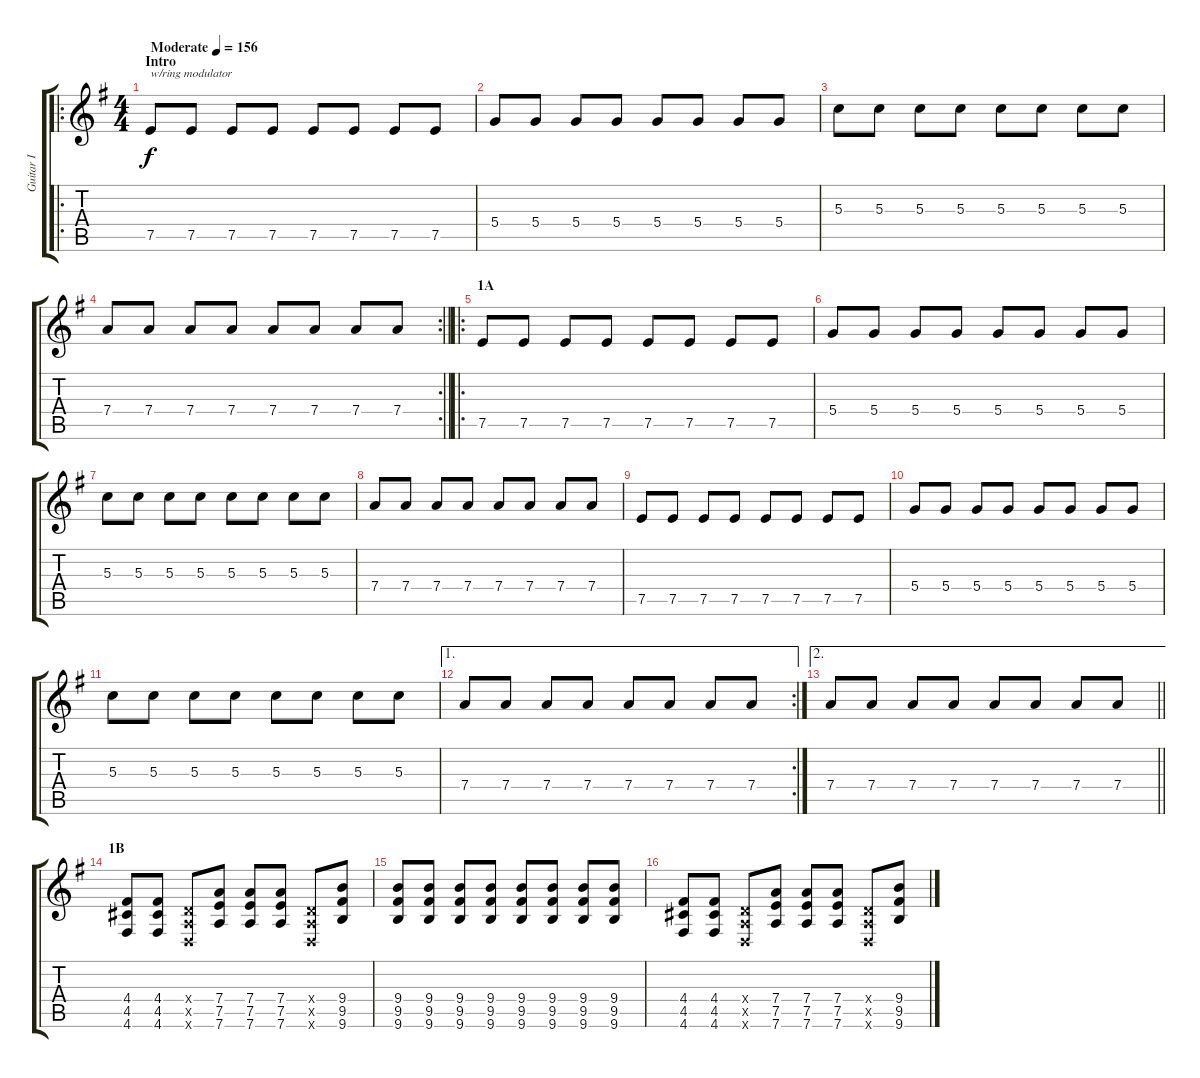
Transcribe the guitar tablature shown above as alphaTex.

\track ("Guitar I" "Guitar I") {instrument distortionguitar}
\staff {score tabs}
\tuning (E4 B3 G3 D3 A2 D2) {hide}
\ro
\ts (4 4)
\section ("" "Intro")
\tempo (156 "Moderate")
\clef g2
\ks eminor
7.5.8{txt "w/ring modulator" dy f instrument distortionguitar} 7.5.8 7.5.8 7.5.8 7.5.8 7.5.8 7.5.8 7.5.8 |
5.4.8 5.4.8 5.4.8 5.4.8 5.4.8 5.4.8 5.4.8 5.4.8 |
5.3.8 5.3.8 5.3.8 5.3.8 5.3.8 5.3.8 5.3.8 5.3.8 |
\rc 2
\barLineRight lightlight
7.4.8 7.4.8 7.4.8 7.4.8 7.4.8 7.4.8 7.4.8 7.4.8 |
\ro
\section ("" "1A")
7.5.8 7.5.8 7.5.8 7.5.8 7.5.8 7.5.8 7.5.8 7.5.8 |
5.4.8 5.4.8 5.4.8 5.4.8 5.4.8 5.4.8 5.4.8 5.4.8 |
5.3.8 5.3.8 5.3.8 5.3.8 5.3.8 5.3.8 5.3.8 5.3.8 |
7.4.8 7.4.8 7.4.8 7.4.8 7.4.8 7.4.8 7.4.8 7.4.8 |
7.5.8 7.5.8 7.5.8 7.5.8 7.5.8 7.5.8 7.5.8 7.5.8 |
5.4.8 5.4.8 5.4.8 5.4.8 5.4.8 5.4.8 5.4.8 5.4.8 |
5.3.8 5.3.8 5.3.8 5.3.8 5.3.8 5.3.8 5.3.8 5.3.8 |
\ae 1
\rc 2
7.4.8 7.4.8 7.4.8 7.4.8 7.4.8 7.4.8 7.4.8 7.4.8 |
\ae 2
\barLineRight lightlight
7.4.8 7.4.8 7.4.8 7.4.8 7.4.8 7.4.8 7.4.8 7.4.8 |
\section ("" "1B")
(4.4 4.5 4.6).8 (4.4 4.5 4.6).8 (0.4{x} 0.5{x} 0.6{x}).8 (7.4 7.5 7.6).8 (7.4 7.5 7.6).8 (7.4 7.5 7.6).8 (0.4{x} 0.5{x} 0.6{x}).8 (9.4 9.5 9.6).8 |
(9.4 9.5 9.6).8 (9.4 9.5 9.6).8 (9.4 9.5 9.6).8 (9.4 9.5 9.6).8 (9.4 9.5 9.6).8 (9.4 9.5 9.6).8 (9.4 9.5 9.6).8 (9.4 9.5 9.6).8 |
(4.4 4.5 4.6).8 (4.4 4.5 4.6).8 (0.4{x} 0.5{x} 0.6{x}).8 (7.4 7.5 7.6).8 (7.4 7.5 7.6).8 (7.4 7.5 7.6).8 (0.4{x} 0.5{x} 0.6{x}).8 (9.4 9.5 9.6).8
